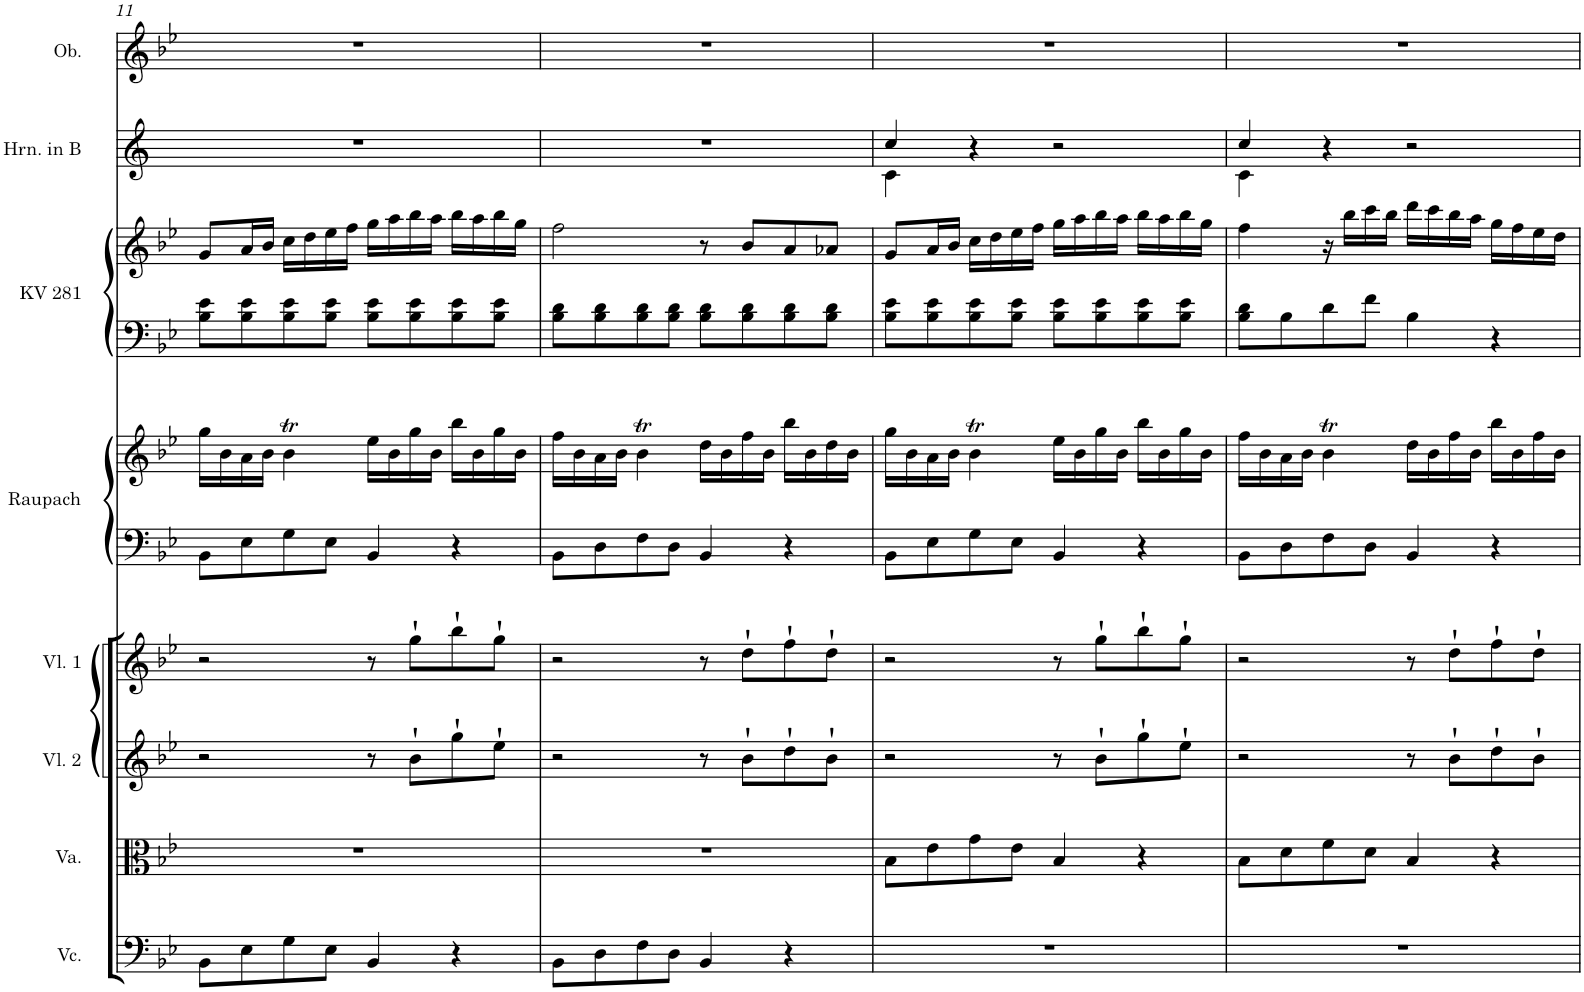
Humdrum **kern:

**kern	**kern	**kern	**kern	**kern	**kern	**kern	**kern	**kern	**kern
*part8	*part7	*part6	*part5	*part4	*part4	*part3	*part3	*part2	*part1
*staff10	*staff9	*staff8	*staff7	*staff6	*staff5	*staff4	*staff3	*staff2	*staff1
*I"Violoncello	*I"Viola	*I"Violine 2	*I"Violine 1	*I"Raupach Op. 1, Nr. 1	*	*I"Mozart KV 281	*	*I"Horn in B	*I"Oboe
*I'Vc.	*I'Va.	*I'Vl. 2	*I'Vl. 1	*I'Raupach	*	*I'KV 281	*	*I'Hrn. in B	*I'Ob.
!!LO:PB:g=z
*clefF4	*clefC3	*clefG2	*clefG2	*clefF4	*clefG2	*clefF4	*clefG2	*clefG2	*clefG2
*	*	*	*	*	*	*	*	*Trd1c2	*
*k[b-e-]	*k[b-e-]	*k[b-e-]	*k[b-e-]	*k[b-e-]	*k[b-e-]	*k[b-e-]	*k[b-e-]	*k[]	*k[b-e-]
*M4/4	*M4/4	*M4/4	*M4/4	*M4/4	*M4/4	*M4/4	*M4/4	*M4/4	*M4/4
*met(c)	*met(c)	*met(c)	*met(c)	*met(c)	*met(c)	*met(c)	*met(c)	*met(c)	*met(c)
=11	=11	=11	=11	=11	=11	=11	=11	=11	=11
8BB-\L	1r	2r	2r	8BB-\L	16gg\LL	8B-\ 8e-\L	8g/L	1r	1r
.	.	.	.	.	16b-\	.	.	.	.
8E-\	.	.	.	8E-\	16a\	8B-\ 8e-\	16a/L	.	.
.	.	.	.	.	16b-\JJ	.	16b-/JJ	.	.
8G\	.	.	.	8G\	4b-T\	8B-\ 8e-\	16cc\LL	.	.
.	.	.	.	.	.	.	16dd\	.	.
8E-\J	.	.	.	8E-\J	.	8B-\ 8e-\J	16ee-\	.	.
.	.	.	.	.	.	.	16ff\JJ	.	.
4BB-/	.	8r	8r	4BB-/	16ee-\LL	8B-\ 8e-\L	16gg\LL	.	.
.	.	.	.	.	16b-\	.	16aa\	.	.
.	.	8b-`\L	8gg`\L	.	16gg\	8B-\ 8e-\	16bb-\	.	.
.	.	.	.	.	16b-\JJ	.	16aa\JJ	.	.
4r	.	8gg`\	8bb-`\	4r	16bb-\LL	8B-\ 8e-\	16bb-\LL	.	.
.	.	.	.	.	16b-\	.	16aa\	.	.
.	.	8ee-`\J	8gg`\J	.	16gg\	8B-\ 8e-\J	16bb-\	.	.
.	.	.	.	.	16b-\JJ	.	16gg\JJ	.	.
=12	=12	=12	=12	=12	=12	=12	=12	=12	=12
8BB-\L	1r	2r	2r	8BB-\L	16ff\LL	8B-\ 8d\L	2ff\	1r	1r
.	.	.	.	.	16b-\	.	.	.	.
8D\	.	.	.	8D\	16a\	8B-\ 8d\	.	.	.
.	.	.	.	.	16b-\JJ	.	.	.	.
8F\	.	.	.	8F\	4b-T\	8B-\ 8d\	.	.	.
8D\J	.	.	.	8D\J	.	8B-\ 8d\J	.	.	.
4BB-/	.	8r	8r	4BB-/	16dd\LL	8B-\ 8d\L	8r	.	.
.	.	.	.	.	16b-\	.	.	.	.
.	.	8b-`\L	8dd`\L	.	16ff\	8B-\ 8d\	8b-/L	.	.
.	.	.	.	.	16b-\JJ	.	.	.	.
4r	.	8dd`\	8ff`\	4r	16bb-\LL	8B-\ 8d\	8a/	.	.
.	.	.	.	.	16b-\	.	.	.	.
.	.	8b-`\J	8dd`\J	.	16dd\	8B-\ 8d\J	8a-X/J	.	.
.	.	.	.	.	16b-\JJ	.	.	.	.
=13	=13	=13	=13	=13	=13	=13	=13	=13	=13
*	*	*	*	*	*	*	*	*^	*
1r	8B-\L	2r	2r	8BB-\L	16gg\LL	8B-\ 8e-\L	8g/L	4cc/	4c\	1r
.	.	.	.	.	16b-\	.	.	.	.	.
.	8e-\	.	.	8E-\	16a\	8B-\ 8e-\	16a/L	.	.	.
.	.	.	.	.	16b-\JJ	.	16b-/JJ	.	.	.
.	8g\	.	.	8G\	4b-T\	8B-\ 8e-\	16cc\LL	4r	2.ryy	.
.	.	.	.	.	.	.	16dd\	.	.	.
.	8e-\J	.	.	8E-\J	.	8B-\ 8e-\J	16ee-\	.	.	.
.	.	.	.	.	.	.	16ff\JJ	.	.	.
.	4B-/	8r	8r	4BB-/	16ee-\LL	8B-\ 8e-\L	16gg\LL	2r	.	.
.	.	.	.	.	16b-\	.	16aa\	.	.	.
.	.	8b-`\L	8gg`\L	.	16gg\	8B-\ 8e-\	16bb-\	.	.	.
.	.	.	.	.	16b-\JJ	.	16aa\JJ	.	.	.
.	4r	8gg`\	8bb-`\	4r	16bb-\LL	8B-\ 8e-\	16bb-\LL	.	.	.
.	.	.	.	.	16b-\	.	16aa\	.	.	.
.	.	8ee-`\J	8gg`\J	.	16gg\	8B-\ 8e-\J	16bb-\	.	.	.
.	.	.	.	.	16b-\JJ	.	16gg\JJ	.	.	.
=14	=14	=14	=14	=14	=14	=14	=14	=14	=14	=14
1r	8B-\L	2r	2r	8BB-\L	16ff\LL	8B-\ 8d\L	4ff\	4cc/	4c\	1r
.	.	.	.	.	16b-\	.	.	.	.	.
.	8d\	.	.	8D\	16a\	8B-\	.	.	.	.
.	.	.	.	.	16b-\JJ	.	.	.	.	.
.	8f\	.	.	8F\	4b-T\	8d\	16r	4r	2.ryy	.
.	.	.	.	.	.	.	16bb-\LL	.	.	.
.	8d\J	.	.	8D\J	.	8f\J	16ccc\	.	.	.
.	.	.	.	.	.	.	16bb-\JJ	.	.	.
.	4B-/	8r	8r	4BB-/	16dd\LL	4B-\	16ddd\LL	2r	.	.
.	.	.	.	.	16b-\	.	16ccc\	.	.	.
.	.	8b-`\L	8dd`\L	.	16ff\	.	16bb-\	.	.	.
.	.	.	.	.	16b-\JJ	.	16aa\JJ	.	.	.
.	4r	8dd`\	8ff`\	4r	16bb-\LL	4r	16gg\LL	.	.	.
.	.	.	.	.	16b-\	.	16ff\	.	.	.
.	.	8b-`\J	8dd`\J	.	16ff\	.	16ee-\	.	.	.
.	.	.	.	.	16b-\JJ	.	16dd\JJ	.	.	.
*	*	*	*	*	*	*	*	*v	*v	*
=	=	=	=	=	=	=	=	=	=
*-	*-	*-	*-	*-	*-	*-	*-	*-	*-
